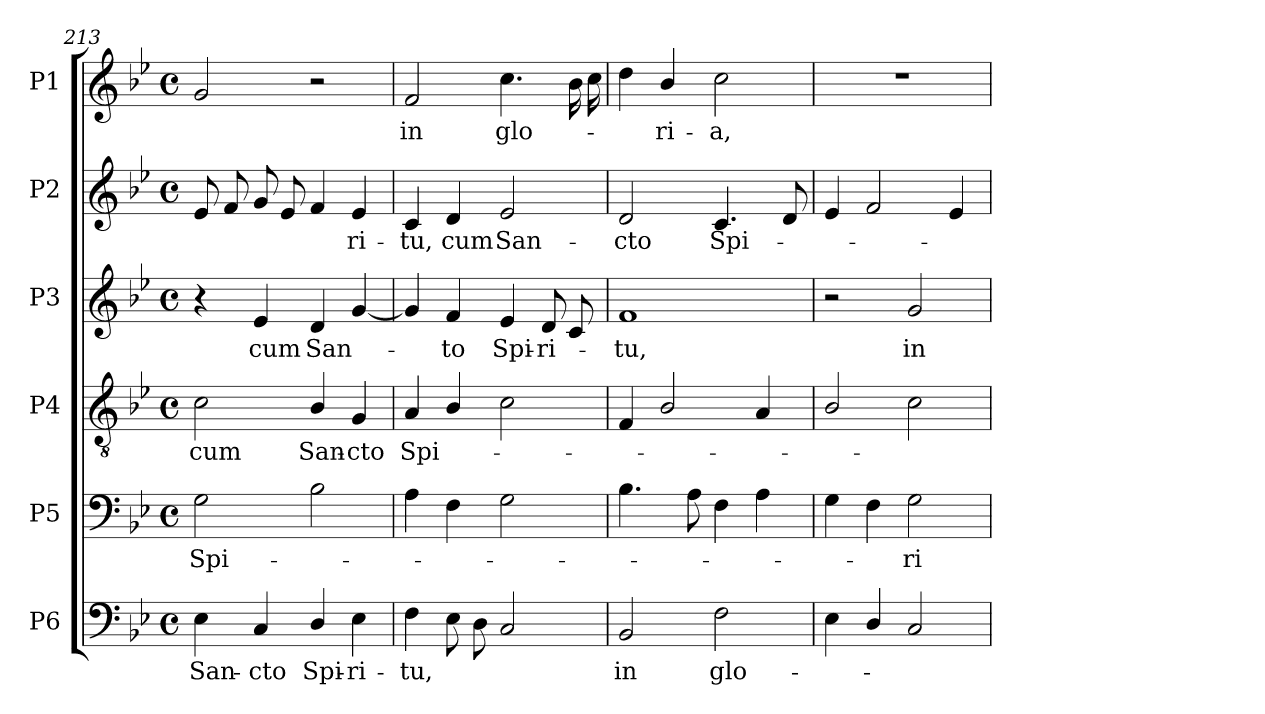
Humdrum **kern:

**kern	**text	**kern	**text	**kern	**text	**kern	**text	**kern	**text	**kern	**text
*part6	*part6	*part5	*part5	*part4	*part4	*part3	*part3	*part2	*part2	*part1	*part1
*staff6	*staff6	*staff5	*staff5	*staff4	*staff4	*staff3	*staff3	*staff2	*staff2	*staff1	*staff1
*I"P6	*	*I"P5	*	*I"P4	*	*I"P3	*	*I"P2	*	*I"P1	*
*clefF4	*	*clefF4	*	*clefGv2	*	*clefG2	*	*clefG2	*	*clefG2	*
*	*	*	*	*ITrd7c12	*	*	*	*	*	*	*
*k[b-e-]	*	*k[b-e-]	*	*k[b-e-]	*	*k[b-e-]	*	*k[b-e-]	*	*k[b-e-]	*
*B-:	*	*B-:	*	*B-:	*	*B-:	*	*B-:	*	*B-:	*
*M4/4	*	*M4/4	*	*M4/4	*	*M4/4	*	*M4/4	*	*M4/4	*
*met(c)	*	*met(c)	*	*met(c)	*	*met(c)	*	*met(c)	*	*met(c)	*
=213	=213	=213	=213	=213	=213	=213	=213	=213	=213	=213	=213
!	!LO:LY:b:color=#000000	!	!	!	!	!	!	!	!	!	!
!	!	!	!LO:LY:b:color=#000000	!	!	!	!	!	!	!	!
!	!	!	!	!	!LO:LY:b:color=#000000	!	!	!	!	!	!
4E-i\	San-	2Gi\	Spi-	2Ci\	cum	4r	.	8e-i/	.	2gi/	.
.	.	.	.	.	.	.	.	8fi/	.	.	.
!	!LO:LY:b:color=#000000	!	!	!	!	!	!	!	!	!	!
!	!	!	!	!	!	!	!LO:LY:b:color=#000000	!	!	!	!
4Ci/	-cto	.	.	.	.	4e-i/	cum	8gi/	.	.	.
.	.	.	.	.	.	.	.	8e-i/	.	.	.
!	!LO:LY:b:color=#000000	!	!	!	!	!	!	!	!	!	!
!	!	!	!	!	!LO:LY:b:color=#000000	!	!	!	!	!	!
!	!	!	!	!	!	!	!LO:LY:b:color=#000000	!	!	!	!
4Di/	Spi-	2B-i\	.	4BB-i/	San-	4di/	San-	4fi/	.	2r	.
!	!LO:LY:b:color=#000000	!	!	!	!	!	!	!	!	!	!
!	!	!	!	!	!LO:LY:b:color=#000000	!	!	!	!	!	!
!	!	!	!	!	!	!	!	!	!LO:LY:b:color=#000000	!	!
4E-i\	-ri-	.	.	4GGi/	-cto	[4gi/	.	4e-i/	-ri-	.	.
=214	=214	=214	=214	=214	=214	=214	=214	=214	=214	=214	=214
!	!LO:LY:b:color=#000000	!	!	!	!	!	!	!	!	!	!
!	!	!	!	!	!LO:LY:b:color=#000000	!	!	!	!	!	!
!	!	!	!	!	!	!	!	!	!LO:LY:b:color=#000000	!	!
!	!	!	!	!	!	!	!	!	!	!	!LO:LY:b:color=#000000
4Fi\	-tu,	4Ai\	.	4AAi/	Spi-	4gi/]	.	4ci/	-tu,	2fi/	in
!	!	!	!	!	!	!	!LO:LY:b:color=#000000	!	!	!	!
!	!	!	!	!	!	!	!	!	!LO:LY:b:color=#000000	!	!
8E-i\	.	4Fi\	.	4BB-i/	.	4fi/	-to	4di/	cum	.	.
8Di\	.	.	.	.	.	.	.	.	.	.	.
!	!	!	!	!	!	!	!LO:LY:b:color=#000000	!	!	!	!
!	!	!	!	!	!	!	!	!	!LO:LY:b:color=#000000	!	!
!	!	!	!	!	!	!	!	!	!	!	!LO:LY:b:color=#000000
2Ci/	.	2Gi\	.	2Ci\	.	4e-i/	Spi-	2e-i/	San-	4.cci\	glo-
!	!	!	!	!	!	!	!LO:LY:b:color=#000000	!	!	!	!
.	.	.	.	.	.	8di/	-ri-	.	.	.	.
.	.	.	.	.	.	8ci/	.	.	.	16b-i\	.
.	.	.	.	.	.	.	.	.	.	16cci\	.
=215	=215	=215	=215	=215	=215	=215	=215	=215	=215	=215	=215
!	!LO:LY:b:color=#000000	!	!	!	!	!	!	!	!	!	!
!	!	!	!	!	!	!	!LO:LY:b:color=#000000	!	!	!	!
!	!	!	!	!	!	!	!	!	!LO:LY:b:color=#000000	!	!
2BB-i/	in	4.B-i\	.	4FFi/	.	1fi	-tu,	2di/	-cto	4ddi\	.
!	!	!	!	!	!	!	!	!	!	!	!LO:LY:b:color=#000000
.	.	.	.	2BB-i/	.	.	.	.	.	4b-i/	-ri-
.	.	8Ai\	.	.	.	.	.	.	.	.	.
!	!LO:LY:b:color=#000000	!	!	!	!	!	!	!	!	!	!
!	!	!	!	!	!	!	!	!	!LO:LY:b:color=#000000	!	!
!	!	!	!	!	!	!	!	!	!	!	!LO:LY:b:color=#000000
2Fi\	glo-	4Fi\	.	.	.	.	.	4.ci/	Spi-	2cci\	-a,
.	.	4Ai\	.	4AAi/	.	.	.	.	.	.	.
.	.	.	.	.	.	.	.	8di/	.	.	.
=216	=216	=216	=216	=216	=216	=216	=216	=216	=216	=216	=216
4E-i\	.	4Gi\	.	2BB-i/	.	2r	.	4e-i/	.	1r	.
4Di/	.	4Fi\	.	.	.	.	.	2fi/	.	.	.
!	!	!	!LO:LY:b:color=#000000	!	!	!	!	!	!	!	!
!	!	!	!	!	!	!	!LO:LY:b:color=#000000	!	!	!	!
2Ci/	.	2Gi\	-ri-	2Ci\	.	2gi/	in	.	.	.	.
.	.	.	.	.	.	.	.	4e-i/	.	.	.
=	=	=	=	=	=	=	=	=	=	=	=
*-	*-	*-	*-	*-	*-	*-	*-	*-	*-	*-	*-
